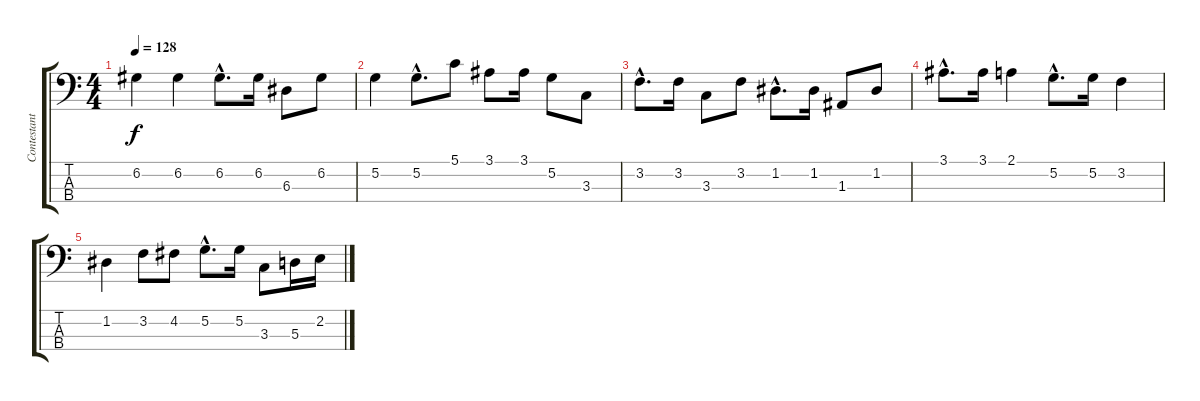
\track ("Contestant #3" "Contestant") {instrument acousticbass}
\staff {score tabs}
\tuning (G2 D2 A1 E1) {hide}
\ts (4 4)
\tempo 128
\clef f4
\ks c
6.2.4{dy f} 6.2.4 6.2{hac}.8{d} 6.2.16 6.3.8 6.2.8 |
5.2.4 5.2{hac}.8{d} 5.1.8 3.1.8 3.1.16 5.2.8 3.3.8 |
3.2{hac}.8{d} 3.2.16 3.3.8 3.2.8 1.2{hac}.8{d} 1.2.16 1.3.8 1.2.8 |
3.1{hac}.8{d} 3.1.16 2.1.4 5.2{hac}.8{d} 5.2.16 3.2.4 |
1.2.4 3.2.8 4.2.8 5.2{hac}.8{d} 5.2.16 3.3.8 5.3.16 2.2.16
